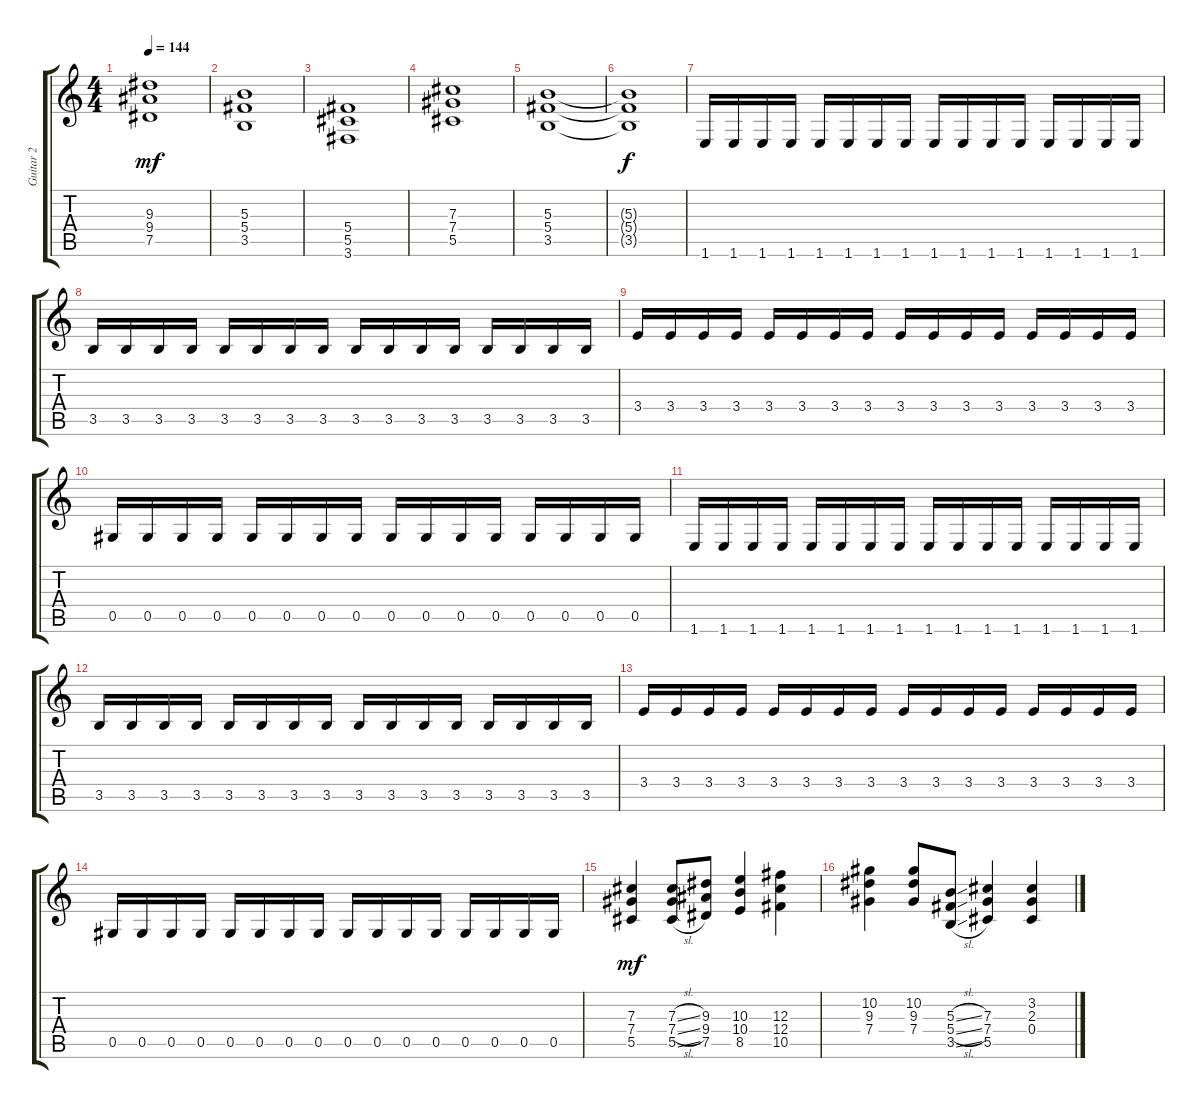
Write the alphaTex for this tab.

\track ("Guitar 2" "Guitar 2") {instrument overdrivenguitar}
\staff {score tabs}
\tuning (Eb4 Bb3 Gb3 Db3 Ab2 Eb2) {hide}
\ts (4 4)
\tempo 144
\clef g2
\ks c
(9.3 9.4 7.5).1{dy mf} |
(5.3 5.4 3.5).1 |
(5.4 5.5 3.6).1 |
(7.3 7.4 5.5).1 |
(5.3 5.4 3.5).1 |
(5.3{t} 5.4{t} 3.5{t}).1{dy f} |
1.6.16 1.6.16 1.6.16 1.6.16 1.6.16 1.6.16 1.6.16 1.6.16 1.6.16 1.6.16 1.6.16 1.6.16 1.6.16 1.6.16 1.6.16 1.6.16 |
3.5.16 3.5.16 3.5.16 3.5.16 3.5.16 3.5.16 3.5.16 3.5.16 3.5.16 3.5.16 3.5.16 3.5.16 3.5.16 3.5.16 3.5.16 3.5.16 |
3.4.16 3.4.16 3.4.16 3.4.16 3.4.16 3.4.16 3.4.16 3.4.16 3.4.16 3.4.16 3.4.16 3.4.16 3.4.16 3.4.16 3.4.16 3.4.16 |
0.5.16 0.5.16 0.5.16 0.5.16 0.5.16 0.5.16 0.5.16 0.5.16 0.5.16 0.5.16 0.5.16 0.5.16 0.5.16 0.5.16 0.5.16 0.5.16 |
1.6.16 1.6.16 1.6.16 1.6.16 1.6.16 1.6.16 1.6.16 1.6.16 1.6.16 1.6.16 1.6.16 1.6.16 1.6.16 1.6.16 1.6.16 1.6.16 |
3.5.16 3.5.16 3.5.16 3.5.16 3.5.16 3.5.16 3.5.16 3.5.16 3.5.16 3.5.16 3.5.16 3.5.16 3.5.16 3.5.16 3.5.16 3.5.16 |
3.4.16 3.4.16 3.4.16 3.4.16 3.4.16 3.4.16 3.4.16 3.4.16 3.4.16 3.4.16 3.4.16 3.4.16 3.4.16 3.4.16 3.4.16 3.4.16 |
0.5.16 0.5.16 0.5.16 0.5.16 0.5.16 0.5.16 0.5.16 0.5.16 0.5.16 0.5.16 0.5.16 0.5.16 0.5.16 0.5.16 0.5.16 0.5.16 |
(7.3 7.4 5.5).4{dy mf} (7.3{sl} 7.4{sl} 5.5{sl}).8 (9.3 9.4 7.5).8 (10.3 10.4 8.5).4 (12.3 12.4 10.5).4 |
(10.2 9.3 7.4).4 (10.2 9.3 7.4).8 (5.3{sl} 5.4{sl} 3.5{sl}).8 (7.3 7.4 5.5).4 (3.2 2.3 0.4).4
